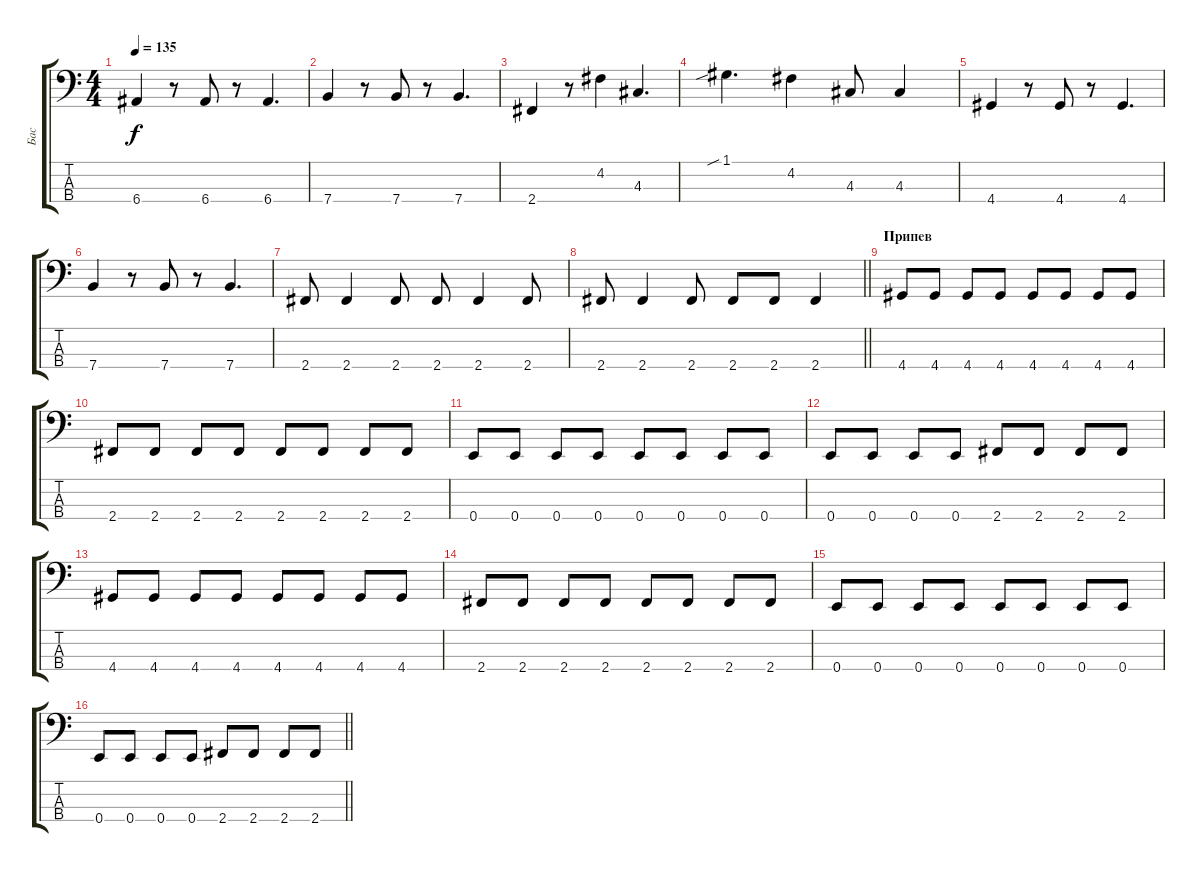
\track ("Бас" "Бас") {instrument electricbassfinger}
\staff {score tabs}
\tuning (G2 D2 A1 E1) {hide}
\ts (4 4)
\tempo 135
\clef f4
\ks c
6.4.4{dy f} r.8 6.4.8 r.8 6.4.4{d} |
7.4.4 r.8 7.4.8 r.8 7.4.4{d} |
2.4.4 r.8 4.2.4 4.3.4{d} |
1.1{sib}.4{d} 4.2.4 4.3.8 4.3.4 |
4.4.4 r.8 4.4.8 r.8 4.4.4{d} |
7.4.4 r.8 7.4.8 r.8 7.4.4{d} |
2.4.8 2.4.4 2.4.8 2.4.8 2.4.4 2.4.8 |
\barLineRight lightlight
2.4.8 2.4.4 2.4.8 2.4.8 2.4.8 2.4.4 |
\section ("" "Припев")
4.4.8 4.4.8 4.4.8 4.4.8 4.4.8 4.4.8 4.4.8 4.4.8 |
2.4.8 2.4.8 2.4.8 2.4.8 2.4.8 2.4.8 2.4.8 2.4.8 |
0.4.8 0.4.8 0.4.8 0.4.8 0.4.8 0.4.8 0.4.8 0.4.8 |
0.4.8 0.4.8 0.4.8 0.4.8 2.4.8 2.4.8 2.4.8 2.4.8 |
4.4.8 4.4.8 4.4.8 4.4.8 4.4.8 4.4.8 4.4.8 4.4.8 |
2.4.8 2.4.8 2.4.8 2.4.8 2.4.8 2.4.8 2.4.8 2.4.8 |
0.4.8 0.4.8 0.4.8 0.4.8 0.4.8 0.4.8 0.4.8 0.4.8 |
\barLineRight lightlight
0.4.8 0.4.8 0.4.8 0.4.8 2.4.8 2.4.8 2.4.8 2.4.8
